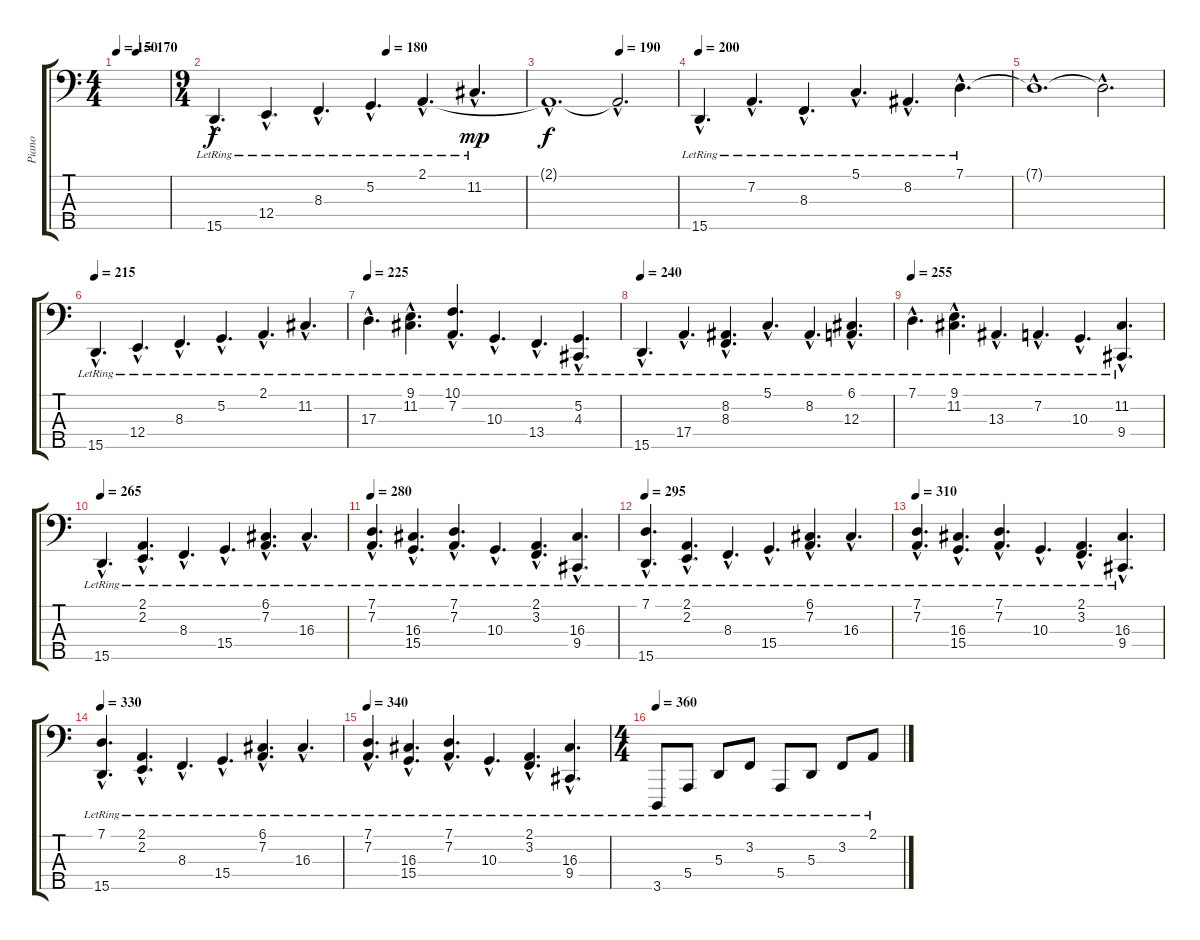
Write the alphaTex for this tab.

\track ("Piano" "Piano") {instrument acousticgrandpiano}
\staff {score tabs}
\tuning (G2 D2 A1 E1 B0) {hide}
\ts (4 4)
\tempo 150
\tempo (170 0.375)
\clef f4
\ks c
|
\ts (9 4)
\tempo (180 0.5555555555555556)
15.5{hac lr}.4{d} 12.4{hac lr}.4{d} 8.3{hac lr}.4{d} 5.2{hac lr}.4{d} 2.1{hac lr}.4{d} 11.2{hac lr}.4{d dy mp} |
\tempo (190 0.5555555555555556)
2.1{hac t}.1{d dy f} 2.1{hac t}.2{d} |
\tempo 200
15.5{hac lr}.4{d} 7.2{hac lr}.4{d} 8.3{hac lr}.4{d} 5.1{hac lr}.4{d} 8.2{hac lr}.4{d} 7.1{hac lr}.4{d} |
7.1{hac t}.1{d} 7.1{hac t}.2{d} |
\tempo 215
15.5{hac lr}.4{d} 12.4{hac lr}.4{d} 8.3{hac lr}.4{d} 5.2{hac lr}.4{d} 2.1{hac lr}.4{d} 11.2{hac lr}.4{d} |
\tempo 225
17.3{hac lr}.4{d} (9.1{hac lr} 11.2{hac lr}).4{d} (10.1{hac lr} 7.2{hac lr}).4{d} 10.3{hac lr}.4{d} 13.4{hac lr}.4{d} (5.2{hac lr} 4.3{hac lr}).4{d} |
\tempo 240
15.5{hac lr}.4{d} 17.4{hac lr}.4{d} (8.2{hac lr} 8.3{hac lr}).4{d} 5.1{hac lr}.4{d} 8.2{hac lr}.4{d} (6.1{hac lr} 12.3{hac lr}).4{d} |
\tempo 255
7.1{hac lr}.4{d} (9.1{hac lr} 11.2{hac lr}).4{d} 13.3{hac lr}.4{d} 7.2{hac lr}.4{d} 10.3{hac lr}.4{d} (11.2{hac lr} 9.4{hac lr}).4{d} |
\tempo 265
15.5{hac lr}.4{d} (2.1{hac lr} 2.2{hac lr}).4{d} 8.3{hac lr}.4{d} 15.4{hac lr}.4{d} (6.1{hac lr} 7.2{hac lr}).4{d} 16.3{hac lr}.4{d} |
\tempo 280
(7.1{hac lr} 7.2{hac lr}).4{d} (16.3{hac lr} 15.4{hac lr}).4{d} (7.1{hac lr} 7.2{hac lr}).4{d} 10.3{hac lr}.4{d} (2.1{hac lr} 3.2{hac lr}).4{d} (16.3{hac lr} 9.4{hac lr}).4{d} |
\tempo 295
(7.1{hac lr} 15.5{hac lr}).4{d} (2.1{hac lr} 2.2{hac lr}).4{d} 8.3{hac lr}.4{d} 15.4{hac lr}.4{d} (6.1{hac lr} 7.2{hac lr}).4{d} 16.3{hac lr}.4{d} |
\tempo 310
(7.1{hac lr} 7.2{hac lr}).4{d} (16.3{hac lr} 15.4{hac lr}).4{d} (7.1{hac lr} 7.2{hac lr}).4{d} 10.3{hac lr}.4{d} (2.1{hac lr} 3.2{hac lr}).4{d} (16.3{hac lr} 9.4{hac lr}).4{d} |
\tempo 330
(7.1{hac lr} 15.5{hac lr}).4{d} (2.1{hac lr} 2.2{hac lr}).4{d} 8.3{hac lr}.4{d} 15.4{hac lr}.4{d} (6.1{hac lr} 7.2{hac lr}).4{d} 16.3{hac lr}.4{d} |
\tempo 340
(7.1{hac lr} 7.2{hac lr}).4{d} (16.3{hac lr} 15.4{hac lr}).4{d} (7.1{hac lr} 7.2{hac lr}).4{d} 10.3{hac lr}.4{d} (2.1{hac lr} 3.2{hac lr}).4{d} (16.3{hac lr} 9.4{hac lr}).4{d} |
\ts (4 4)
\tempo 360
3.5{lr}.8 5.4{lr}.8 5.3{lr}.8 3.2{lr}.8 5.4{lr}.8 5.3{lr}.8 3.2{lr}.8 2.1{lr}.8
